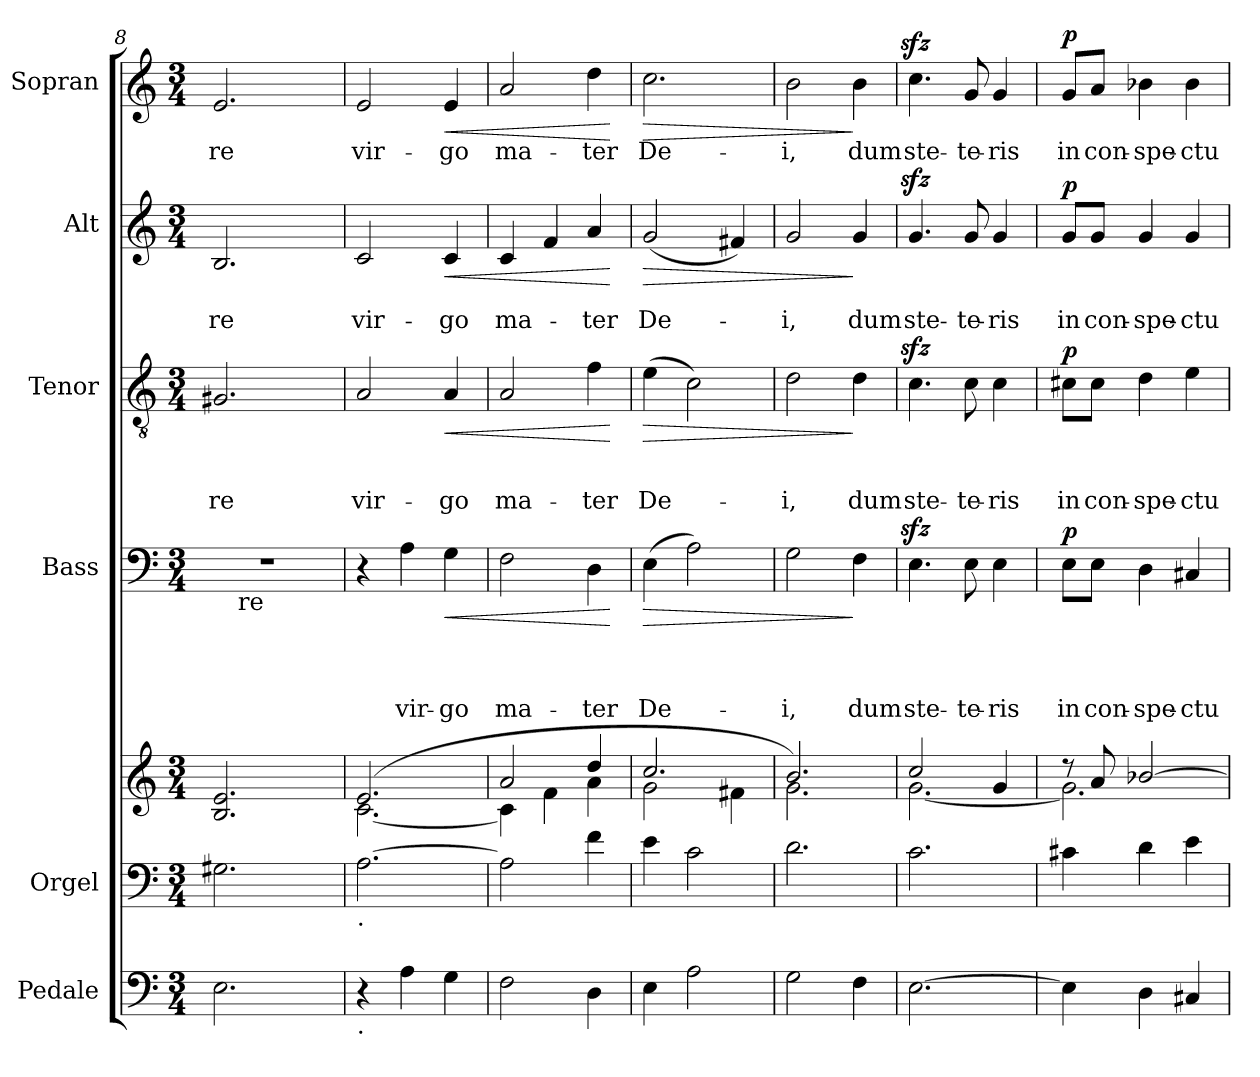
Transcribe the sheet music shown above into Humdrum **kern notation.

**kern	**kern	**kern	**kern	**text	**text	**text	**text	**dynam	**kern	**text	**text	**text	**dynam	**kern	**text	**text	**dynam	**kern	**text	**dynam
*part6	*part5	*part5	*part4	*part4	*part4	*part4	*part4	*part4	*part3	*part3	*part3	*part3	*part3	*part2	*part2	*part2	*part2	*part1	*part1	*part1
*staff7	*staff6	*staff5	*staff4	*staff4	*staff4	*staff4	*staff4	*staff4	*staff3	*staff3	*staff3	*staff3	*staff3	*staff2	*staff2	*staff2	*staff2	*staff1	*staff1	*staff1
*I"Pedale	*I"Orgel	*	*I"Bass	*	*	*	*	*	*I"Tenor	*	*	*	*	*I"Alt	*	*	*	*I"Sopran	*	*
*clefF4	*clefF4	*clefG2	*clefF4	*	*	*	*	*	*clefGv2	*	*	*	*	*clefG2	*	*	*	*clefG2	*	*
*k[]	*k[]	*k[]	*k[]	*	*	*	*	*	*k[]	*	*	*	*	*k[]	*	*	*	*k[]	*	*
*C:	*C:	*C:	*C:	*	*	*	*	*	*C:	*	*	*	*	*C:	*	*	*	*C:	*	*
*M3/4	*M3/4	*M3/4	*M3/4	*	*	*	*	*	*M3/4	*	*	*	*	*M3/4	*	*	*	*M3/4	*	*
=8	=8	=8	=8	=8	=8	=8	=8	=8	=8	=8	=8	=8	=8	=8	=8	=8	=8	=8	=8	=8
!	!	!	!	!	!	!	!	!	!	!	!	!LO:LY:b	!	!	!	!LO:LY:b	!	!	!LO:LY:b	!
*	*	*	*^	*	*	*	*	*	*	*	*	*	*	*	*	*	*	*	*	*
2.E\	2.G#X\	2.B/ 2.e/	2.r	16.ryy	.	.	.	.	.	2.G#X/	.	.	-re	.	2.B/	.	-re	.	2.e/	-re	.
!	!	!	!	!LO:TX:b:t=re	!	!	!	!	!	!	!	!	!	!	!	!	!	!	!	!	!
.	.	.	.	2ryy	.	.	.	.	.	.	.	.	.	.	.	.	.	.	.	.	.
.	.	.	.	8ryy	.	.	.	.	.	.	.	.	.	.	.	.	.	.	.	.	.
.	.	.	.	32ryy	.	.	.	.	.	.	.	.	.	.	.	.	.	.	.	.	.
!!LO:LB:g=z
=9	=9	=9	=9	=9	=9	=9	=9	=9	=9	=9	=9	=9	=9	=9	=9	=9	=9	=9	=9	=9	=9
*	*	*^	*	*	*	*	*	*	*	*	*	*	*	*	*	*	*	*	*	*	*
!	!	!	!	!LO:TX:b:t=.	!	!	!	!	!	!	!	!	!	!	!	!	!	!	!	!	!	!
!	!LO:TX:b:t=.	!	!	!	!	!	!	!	!	!	!	!	!	!	!	!	!	!	!	!	!	!
!LO:TX:b:t=.	!	!	!	!	!	!	!	!	!	!	!	!	!	!	!	!	!	!	!	!	!	!
!	!	!	!	!	!	!	!	!	!	!	!	!	!	!LO:LY:b	!	!	!	!LO:LY:b	!	!	!LO:LY:b	!
*	*	*	*	*v	*v	*	*	*	*	*	*	*	*	*	*	*	*	*	*	*	*	*
4r	[>2.A\	(2.e/	[<2.c\	4r	.	.	.	.	.	2A/	.	.	vir-	.	2c/	.	vir-	.	2e/	vir-	.
!	!	!	!	!	!	!	!	!LO:LY:b	!	!	!	!	!	!	!	!	!	!	!	!	!
4A\	.	.	.	4A\	.	.	.	-vir-	.	.	.	.	.	.	.	.	.	.	.	.	.
!	!	!	!	!	!	!	!	!LO:LY:b	!LO:HP:b	!	!	!	!LO:LY:b	!LO:HP:b	!	!	!LO:LY:b	!LO:HP:b	!	!LO:LY:b	!LO:HP:b
4G\	.	.	.	4G\	.	.	.	-go	<	4A/	.	.	-go	<	4c/	.	-go	<	4e/	-go	<
=10	=10	=10	=10	=10	=10	=10	=10	=10	=10	=10	=10	=10	=10	=10	=10	=10	=10	=10	=10	=10	=10
!	!	!	!	!	!	!	!	!LO:LY:b	!	!	!	!	!LO:LY:b	!	!	!	!LO:LY:b	!	!	!LO:LY:b	!
2F\	2A\]	2a/	4c\]	2F\	.	.	.	ma-	.	2A/	.	.	ma-	.	4c/	.	ma-	.	2a/	ma-	.
.	.	.	4f\	.	.	.	.	.	.	.	.	.	.	.	4f/	.	.	.	.	.	.
!	!	!	!	!	!	!	!	!LO:LY:b	!	!	!	!	!LO:LY:b	!	!	!	!LO:LY:b	!	!	!LO:LY:b	!
4D\	4f\	4dd/	4a\	4D\	.	.	.	-ter	.	4f\	.	.	-ter	.	4a/	.	-ter	.	4dd\	-ter	.
*	*	*v	*v	*	*	*	*	*	*	*	*	*	*	*	*	*	*	*	*	*	*
.	.	.	.	.	.	.	.	[	.	.	.	.	[	.	.	.	[	.	.	[
=11	=11	=11	=11	=11	=11	=11	=11	=11	=11	=11	=11	=11	=11	=11	=11	=11	=11	=11	=11	=11
*	*	*^	*	*	*	*	*	*	*	*	*	*	*	*	*	*	*	*	*	*
!	!	!	!	!	!	!	!	!LO:LY:b	!LO:HP:b	!	!	!	!LO:LY:b	!LO:HP:b	!	!	!LO:LY:b	!LO:HP:b	!	!LO:LY:b	!LO:HP:b
4E\	4e\	2.cc/	2g\	(>4E\	.	.	.	De-	>	(>4e\	.	.	De-	>	(<2g/	.	De-	>	2.cc\	De-	>
2A\	2c\	.	.	2A\)	.	.	.	.	.	2c\)	.	.	.	.	.	.	.	.	.	.	.
.	.	.	4f#X\	.	.	.	.	.	.	.	.	.	.	.	4f#X/)	.	.	.	.	.	.
=12	=12	=12	=12	=12	=12	=12	=12	=12	=12	=12	=12	=12	=12	=12	=12	=12	=12	=12	=12	=12	=12
!	!	!	!	!	!	!	!	!LO:LY:b	!	!	!	!	!LO:LY:b	!	!	!	!LO:LY:b	!	!	!LO:LY:b	!
2G\	2.d\	2.b/)	2.g\	2G\	.	.	.	-i,	.	2d\	.	.	-i,	.	2g/	.	-i,	.	2b\	-i,	.
!	!	!	!	!	!	!	!	!LO:LY:b	!	!	!	!	!LO:LY:b	!	!	!	!LO:LY:b	!	!	!LO:LY:b	!
4F\	.	.	.	4F\	.	.	.	dum	]	4d\	.	.	dum	]	4g/	.	dum	]	4b\	dum	]
=13	=13	=13	=13	=13	=13	=13	=13	=13	=13	=13	=13	=13	=13	=13	=13	=13	=13	=13	=13	=13	=13
!	!	!	!	!	!	!	!	!LO:LY:b	!	!	!	!	!LO:LY:b	!	!	!	!LO:LY:b	!	!	!LO:LY:b	!
[>2.E\	2.c\	2cc/	[<2.g\	4.Ezz>\	.	.	.	ste-	.	4.czz>\	.	.	ste-	.	4.gzz>/	.	ste-	.	4.cczz>\	ste-	.
!	!	!	!	!	!	!	!	!LO:LY:b	!	!	!	!	!LO:LY:b	!	!	!	!LO:LY:b	!	!	!LO:LY:b	!
.	.	.	.	8E\	.	.	.	-te-	.	8c\	.	.	-te-	.	8g/	.	-te-	.	8g/	-te-	.
!	!	!	!	!	!	!	!	!LO:LY:b	!	!	!	!	!LO:LY:b	!	!	!	!LO:LY:b	!	!	!LO:LY:b	!
.	.	4g/	.	4E\	.	.	.	-ris	.	4c\	.	.	-ris	.	4g/	.	-ris	.	4g/	-ris	.
=14	=14	=14	=14	=14	=14	=14	=14	=14	=14	=14	=14	=14	=14	=14	=14	=14	=14	=14	=14	=14	=14
!	!	!	!	!	!	!	!	!LO:LY:b	!LO:DY:a	!	!	!	!LO:LY:b	!LO:DY:a	!	!	!LO:LY:b	!LO:DY:a	!	!LO:LY:b	!LO:DY:a
4E\]	4c#X\	8rdd	2.g\]	8E\L	.	.	.	in	p	8c#X\L	.	.	in	p	8g/L	.	in	p	8g/L	in	p
!	!	!	!	!	!	!	!	!LO:LY:b	!	!	!	!	!LO:LY:b	!	!	!	!LO:LY:b	!	!	!LO:LY:b	!
.	.	8a/	.	8E\J	.	.	.	con-	.	8c#\J	.	.	con-	.	8g/J	.	con-	.	8a/J	con-	.
!	!	!	!	!	!	!	!	!LO:LY:b	!	!	!	!	!LO:LY:b	!	!	!	!LO:LY:b	!	!	!LO:LY:b	!
4D\	4d\	[>2b-X/	.	4D\	.	.	.	-spe-	.	4d\	.	.	-spe-	.	4g/	.	-spe-	.	4b-X\	-spe-	.
!	!	!	!	!	!	!	!	!LO:LY:b	!	!	!	!	!LO:LY:b	!	!	!	!LO:LY:b	!	!	!LO:LY:b	!
4C#X/	4e\	.	.	4C#X/	.	.	.	-ctu	.	4e\	.	.	-ctu	.	4g/	.	-ctu	.	4b-\	-ctu	.
*	*	*v	*v	*	*	*	*	*	*	*	*	*	*	*	*	*	*	*	*	*	*
=	=	=	=	=	=	=	=	=	=	=	=	=	=	=	=	=	=	=	=	=
*-	*-	*-	*-	*-	*-	*-	*-	*-	*-	*-	*-	*-	*-	*-	*-	*-	*-	*-	*-	*-
